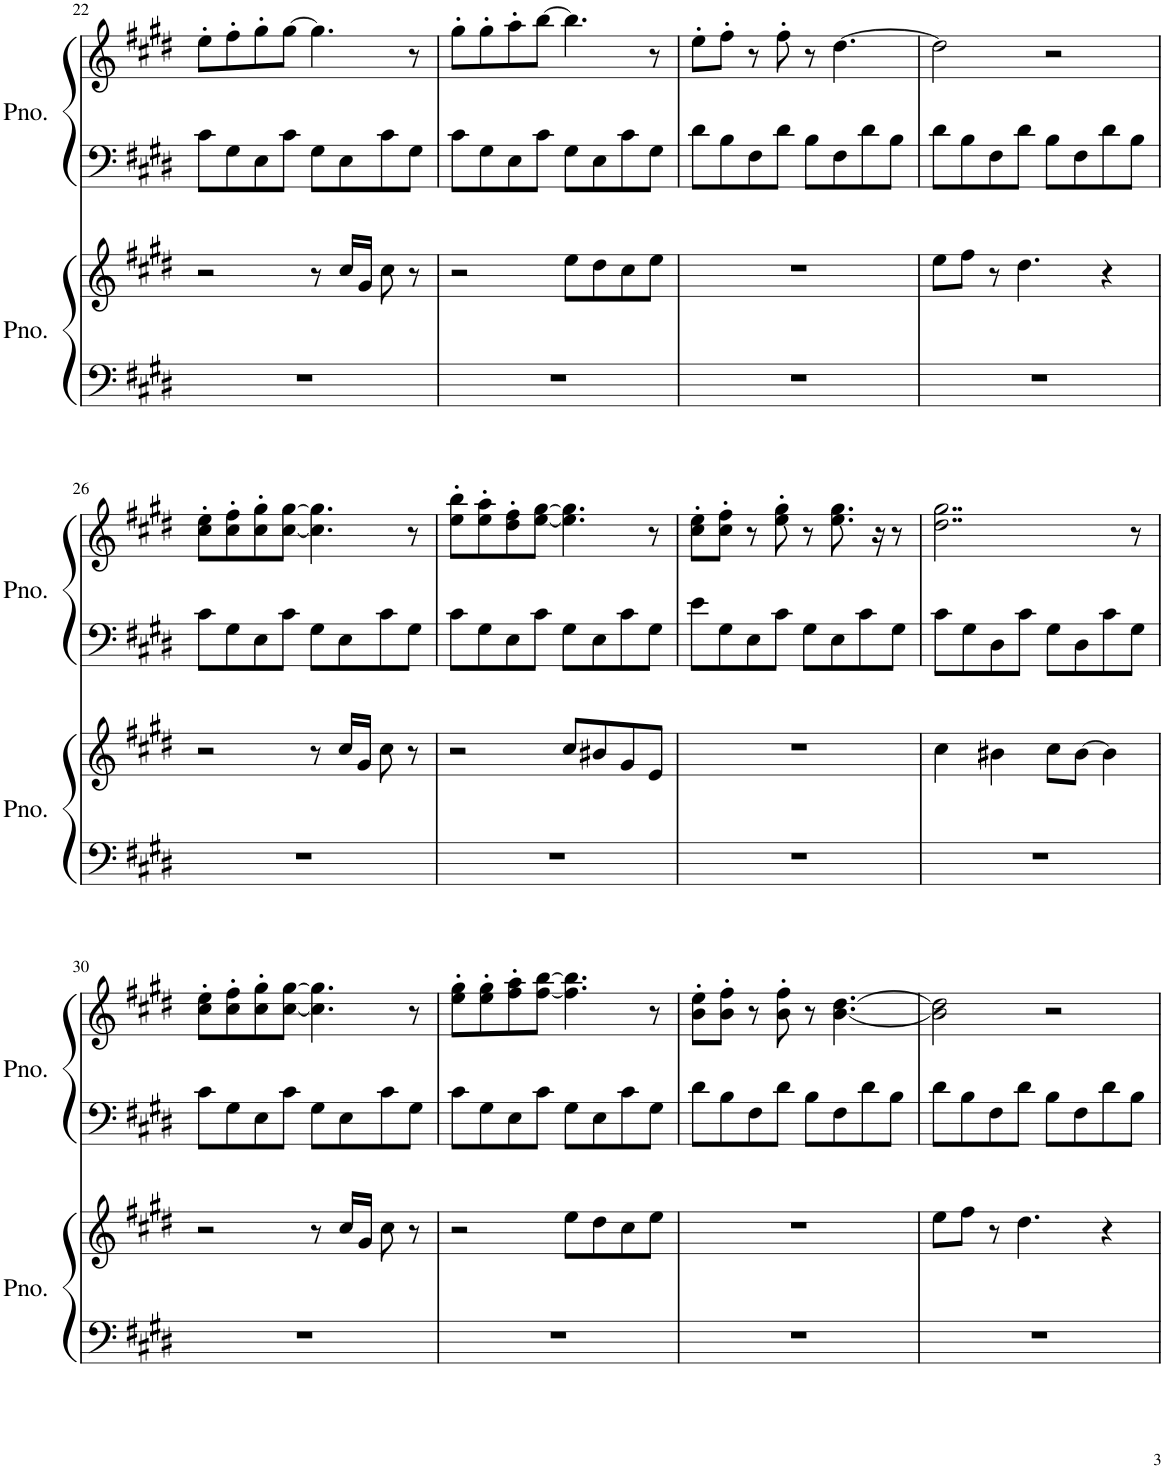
**kern	**kern	**kern	**kern
*part2	*part2	*part1	*part1
*staff4	*staff3	*staff2	*staff1
*I"Piano	*	*I"Piano	*
*I'Pno.	*	*I'Pno.	*
!!LO:PB:g=z
*clefF4	*clefG2	*clefF4	*clefG2
*k[f#c#g#d#]	*k[f#c#g#d#]	*k[f#c#g#d#]	*k[f#c#g#d#]
*M4/4	*M4/4	*M4/4	*M4/4
=22	=22	=22	=22
1r	2r	8c#\L	8ee'\L
.	.	8G#\	8ff#'\
.	.	8E\	8gg#'\
.	.	8c#\J	[8gg#\J
.	8r	8G#\L	4.gg#\]
.	16cc#/LL	8E\	.
.	16g#/JJ	.	.
.	8cc#\	8c#\	.
.	8r	8G#\J	8r
=23	=23	=23	=23
1r	2r	8c#\L	8gg#'\L
.	.	8G#\	8gg#'\
.	.	8E\	8aa'\
.	.	8c#\J	[8bb\J
.	8ee\L	8G#\L	4.bb\]
.	8dd#\	8E\	.
.	8cc#\	8c#\	.
.	8ee\J	8G#\J	8r
=24	=24	=24	=24
1r	1r	8d#\L	8ee'\L
.	.	8B\	8ff#'\J
.	.	8F#\	8r
.	.	8d#\J	8ff#'\
.	.	8B\L	8r
.	.	8F#\	[4.dd#\
.	.	8d#\	.
.	.	8B\J	.
=25	=25	=25	=25
1r	8ee\L	8d#\L	2dd#\]
.	8ff#\J	8B\	.
.	8r	8F#\	.
.	4.dd#\	8d#\J	.
.	.	8B\L	2r
.	.	8F#\	.
.	4r	8d#\	.
.	.	8B\J	.
!!LO:LB:g=z
=26	=26	=26	=26
1r	2r	8c#\L	8cc#\' 8ee\'L
.	.	8G#\	8cc#\' 8ff#\'
.	.	8E\	8cc#\' 8gg#\'
.	.	8c#\J	[8cc#\ [8gg#\J
.	8r	8G#\L	4.cc#\] 4.gg#\]
.	16cc#/LL	8E\	.
.	16g#/JJ	.	.
.	8cc#\	8c#\	.
.	8r	8G#\J	8r
=27	=27	=27	=27
1r	2r	8c#\L	8ee\' 8bb\'L
.	.	8G#\	8ee\' 8aa\'
.	.	8E\	8dd#\' 8ff#\'
.	.	8c#\J	[8ee\ [8gg#\J
.	8cc#/L	8G#\L	4.ee\] 4.gg#\]
.	8b#X/	8E\	.
.	8g#/	8c#\	.
.	8e/J	8G#\J	8r
=28	=28	=28	=28
1r	1r	8e\L	8cc#\' 8ee\'L
.	.	8G#\	8cc#\' 8ff#\'J
.	.	8E\	8r
.	.	8c#\J	8ee\' 8gg#\'
.	.	8G#\L	8r
.	.	8E\	8.ee\ 8.gg#\
.	.	8c#\	.
.	.	.	16r
.	.	8G#\J	8r
=29	=29	=29	=29
1r	4cc#\	8c#\L	2..dd#\ 2..gg#\
.	.	8G#\	.
.	4b#X\	8D#\	.
.	.	8c#\J	.
.	8cc#\L	8G#\L	.
.	[8b#\J	8D#\	.
.	4b#\]	8c#\	.
.	.	8G#\J	8r
!!LO:LB:g=z
=30	=30	=30	=30
1r	2r	8c#\L	8cc#\' 8ee\'L
.	.	8G#\	8cc#\' 8ff#\'
.	.	8E\	8cc#\' 8gg#\'
.	.	8c#\J	[8cc#\ [8gg#\J
.	8r	8G#\L	4.cc#\] 4.gg#\]
.	16cc#/LL	8E\	.
.	16g#/JJ	.	.
.	8cc#\	8c#\	.
.	8r	8G#\J	8r
=31	=31	=31	=31
1r	2r	8c#\L	8ee\' 8gg#\'L
.	.	8G#\	8ee\' 8gg#\'
.	.	8E\	8ff#\' 8aa\'
.	.	8c#\J	[8ff#\ [8bb\J
.	8ee\L	8G#\L	4.ff#\] 4.bb\]
.	8dd#\	8E\	.
.	8cc#\	8c#\	.
.	8ee\J	8G#\J	8r
=32	=32	=32	=32
1r	1r	8d#\L	8b\' 8ee\'L
.	.	8B\	8b\' 8ff#\'J
.	.	8F#\	8r
.	.	8d#\J	8b\' 8ff#\'
.	.	8B\L	8r
.	.	8F#\	[4.b\ [4.dd#\
.	.	8d#\	.
.	.	8B\J	.
=33	=33	=33	=33
1r	8ee\L	8d#\L	2b\] 2dd#\]
.	8ff#\J	8B\	.
.	8r	8F#\	.
.	4.dd#\	8d#\J	.
.	.	8B\L	2r
.	.	8F#\	.
.	4r	8d#\	.
.	.	8B\J	.
=	=	=	=
*-	*-	*-	*-
